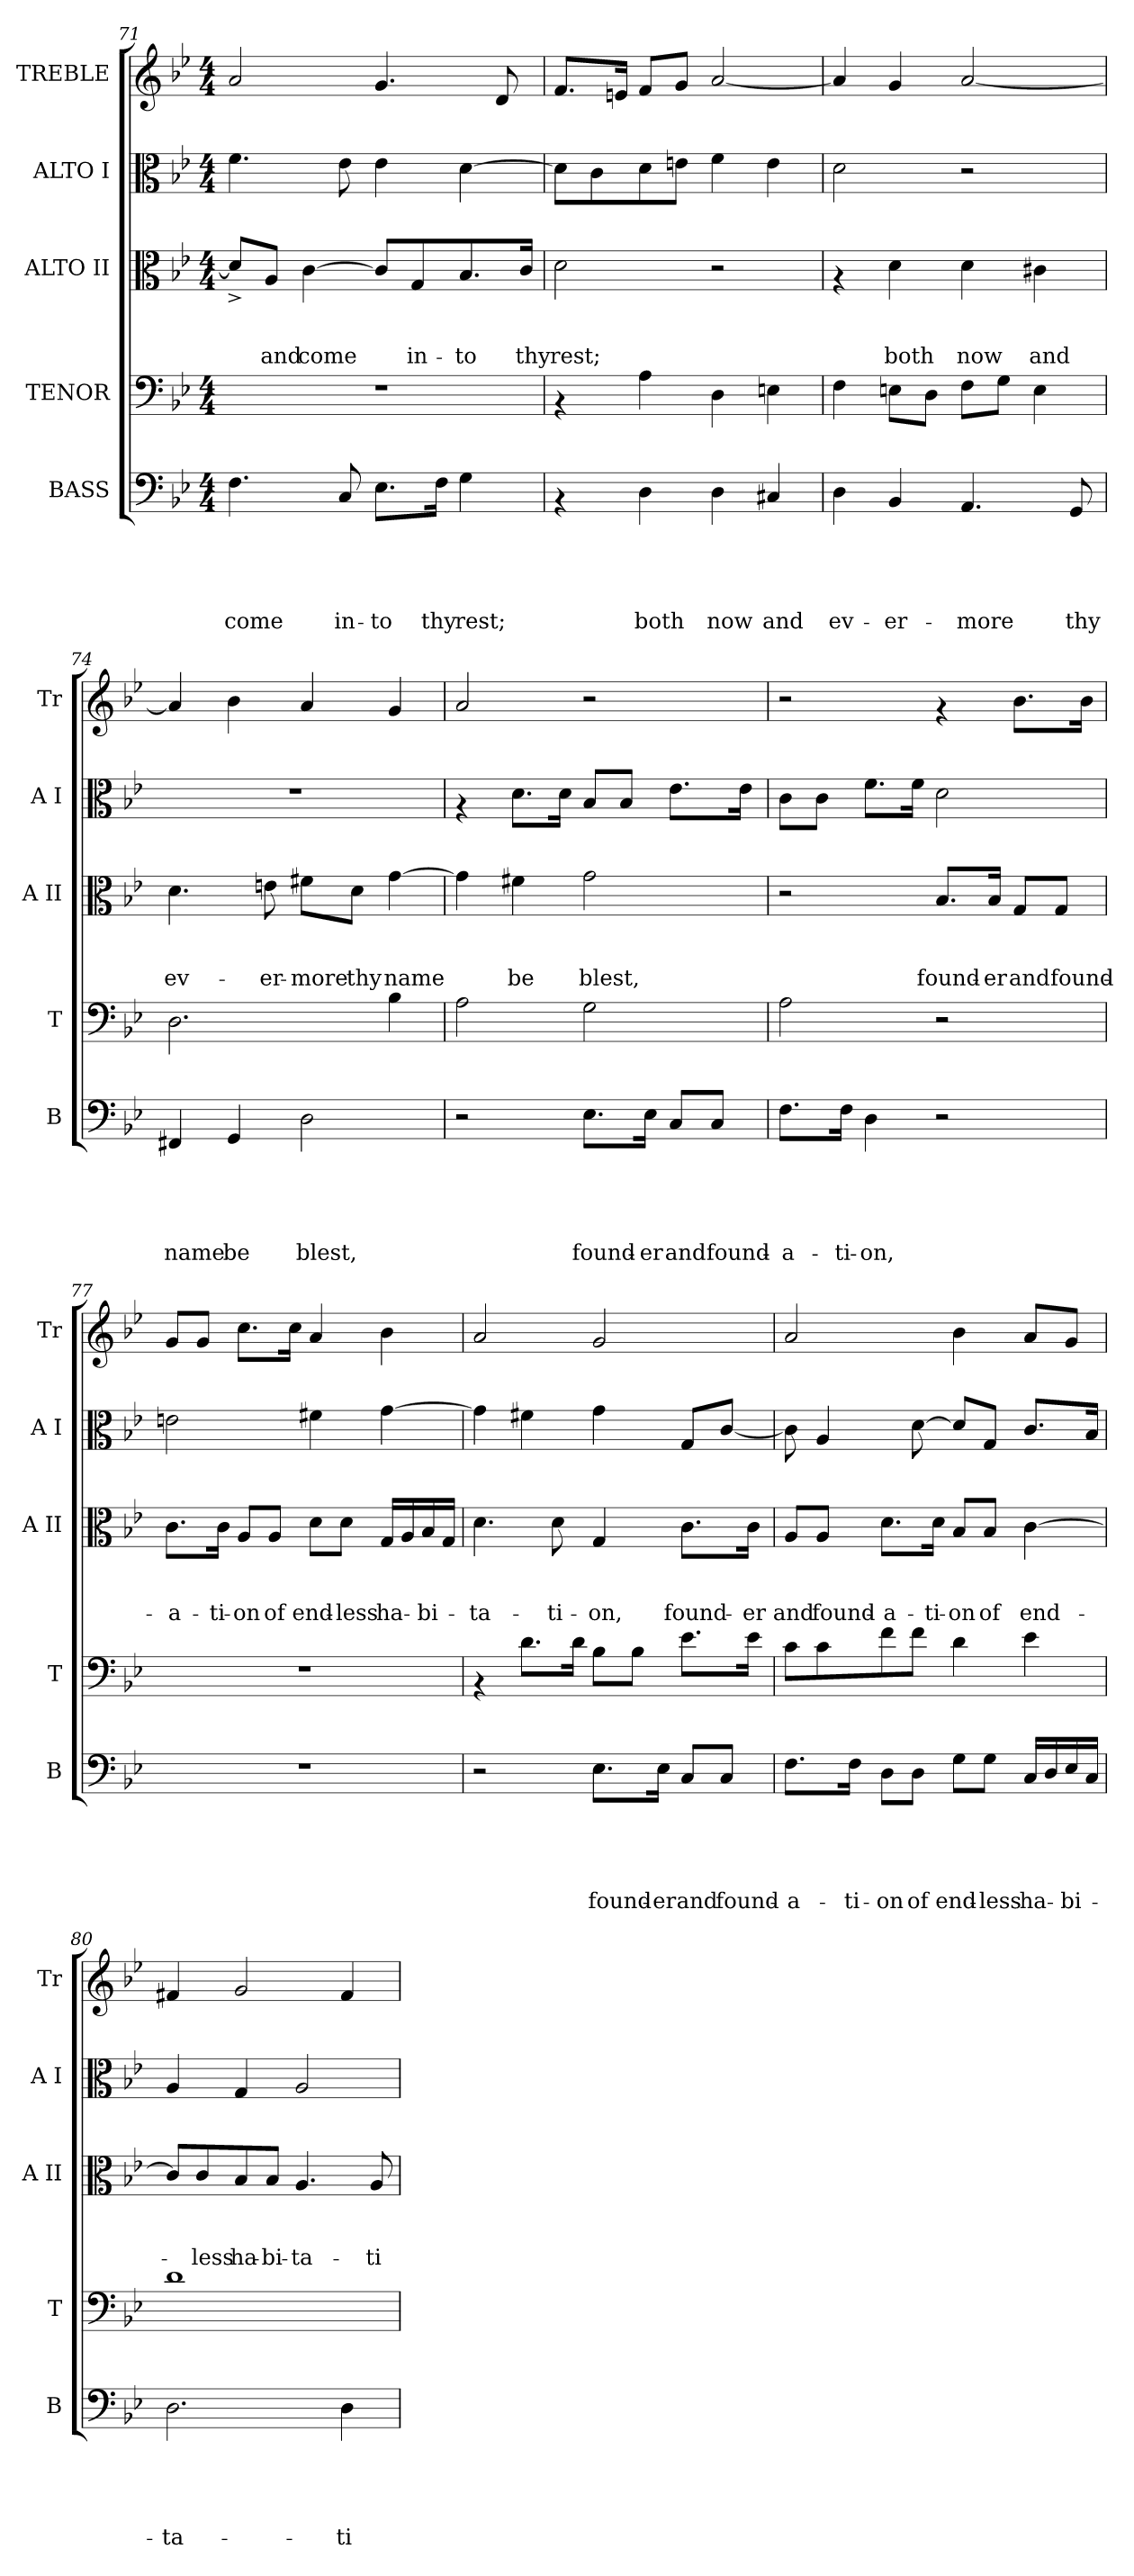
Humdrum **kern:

**kern	**text	**text	**text	**text	**text	**kern	**kern	**text	**text	**text	**kern	**kern
*part5	*part5	*part5	*part5	*part5	*part5	*part4	*part3	*part3	*part3	*part3	*part2	*part1
*staff5	*staff5	*staff5	*staff5	*staff5	*staff5	*staff4	*staff3	*staff3	*staff3	*staff3	*staff2	*staff1
*I"BASS	*	*	*	*	*	*I"TENOR	*I"ALTO II	*	*	*	*I"ALTO I	*I"TREBLE
*I'B	*	*	*	*	*	*I'T	*I'A II	*	*	*	*I'A I	*I'Tr
!!LO:PB:g=z
*clefF4	*	*	*	*	*	*clefF4	*clefC3	*	*	*	*clefC3	*clefG2
*k[b-e-]	*	*	*	*	*	*k[b-e-]	*k[b-e-]	*	*	*	*k[b-e-]	*k[b-e-]
*B-:	*	*	*	*	*	*B-:	*B-:	*	*	*	*B-:	*B-:
*M4/4	*	*	*	*	*	*M4/4	*M4/4	*	*	*	*M4/4	*M4/4
=71	=71	=71	=71	=71	=71	=71	=71	=71	=71	=71	=71	=71
!	!	!	!	!	!LO:LY:b	!	!	!	!	!	!	!
4.F\	.	.	.	.	come	1r	8d^</L]	.	.	.	4.f\	2a/
!	!	!	!	!	!	!	!	!	!	!LO:LY:b	!	!
.	.	.	.	.	.	.	8A/J	.	.	and	.	.
!	!	!	!	!	!	!	!	!	!	!LO:LY:b	!	!
.	.	.	.	.	.	.	[>4c\	.	.	come	.	.
!	!	!	!	!	!LO:LY:b	!	!	!	!	!	!	!
8C/	.	.	.	.	in-	.	.	.	.	.	8e-\	.
!	!	!	!	!	!LO:LY:b	!	!	!	!	!	!	!
8.E-\L	.	.	.	.	-to	.	8c/L]	.	.	.	4e-\	4.g/
!	!	!	!	!	!	!	!	!	!	!LO:LY:b	!	!
.	.	.	.	.	.	.	8G/	.	.	in-	.	.
!	!	!	!	!	!LO:LY:b	!	!	!	!	!	!	!
16F\Jk	.	.	.	.	thy	.	.	.	.	.	.	.
!	!	!	!	!	!LO:LY:b	!	!	!	!	!LO:LY:b	!	!
4G\	.	.	.	.	rest;	.	8.B-/	.	.	-to	[>4d\	.
.	.	.	.	.	.	.	.	.	.	.	.	8d/
!	!	!	!	!	!	!	!	!	!	!LO:LY:b	!	!
.	.	.	.	.	.	.	16c/Jk	.	.	thy	.	.
=72	=72	=72	=72	=72	=72	=72	=72	=72	=72	=72	=72	=72
!	!	!	!	!	!	!	!	!	!	!LO:LY:b	!	!
4rAA	.	.	.	.	.	4rAA	2d\	.	.	rest;	8d\L]	8.f/L
.	.	.	.	.	.	.	.	.	.	.	8c\	.
.	.	.	.	.	.	.	.	.	.	.	.	16en/Jk
!	!	!	!	!	!LO:LY:b	!	!	!	!	!	!	!
4D\	.	.	.	.	both	4A\	.	.	.	.	8d\	8f/L
.	.	.	.	.	.	.	.	.	.	.	8en\J	8g/J
!	!	!	!	!	!LO:LY:b	!	!	!	!	!	!	!
4D\	.	.	.	.	now	4D\	2r	.	.	.	4f\	[<2a/
!	!	!	!	!	!LO:LY:b	!	!	!	!	!	!	!
4C#X/	.	.	.	.	and	4En\	.	.	.	.	4e\	.
=73	=73	=73	=73	=73	=73	=73	=73	=73	=73	=73	=73	=73
!	!	!	!	!	!LO:LY:b	!	!	!	!	!	!	!
4D\	.	.	.	.	ev-	4F\	4rG	.	.	.	2d\	4a/]
!	!	!	!	!	!LO:LY:b	!	!	!	!	!LO:LY:b	!	!
4BB-/	.	.	.	.	-er-	8En\L	4d\	.	.	both	.	4g/
.	.	.	.	.	.	8D\J	.	.	.	.	.	.
!	!	!	!	!	!LO:LY:b	!	!	!	!	!LO:LY:b	!	!
4.AA/	.	.	.	.	-more	8F\L	4d\	.	.	now	2r	[<2a/
.	.	.	.	.	.	8G\J	.	.	.	.	.	.
!	!	!	!	!	!	!	!	!	!	!LO:LY:b	!	!
.	.	.	.	.	.	4E\	4c#X\	.	.	and	.	.
!	!	!	!	!	!LO:LY:b	!	!	!	!	!	!	!
8GG/	.	.	.	.	thy	.	.	.	.	.	.	.
=74	=74	=74	=74	=74	=74	=74	=74	=74	=74	=74	=74	=74
!	!	!	!	!	!LO:LY:b	!	!	!	!	!LO:LY:b	!	!
4FF#X/	.	.	.	.	name	2.D\	4.d\	.	.	ev-	1r	4a/]
!	!	!	!	!	!LO:LY:b	!	!	!	!	!	!	!
4GG/	.	.	.	.	be	.	.	.	.	.	.	4b-\
!	!	!	!	!	!	!	!	!	!	!LO:LY:b	!	!
.	.	.	.	.	.	.	8en\	.	.	-er-	.	.
!	!	!	!	!	!LO:LY:b	!	!	!	!	!LO:LY:b	!	!
2D\	.	.	.	.	blest,	.	8f#X\L	.	.	-more	.	4a/
!	!	!	!	!	!	!	!	!	!	!LO:LY:b	!	!
.	.	.	.	.	.	.	8d\J	.	.	thy	.	.
!	!	!	!	!	!	!	!	!	!	!LO:LY:b	!	!
.	.	.	.	.	.	4B-\	[>4g\	.	.	name	.	4g/
=75	=75	=75	=75	=75	=75	=75	=75	=75	=75	=75	=75	=75
2r	.	.	.	.	.	2A\	4g\]	.	.	.	4rG	2a/
!	!	!	!	!	!	!	!	!	!	!LO:LY:b	!	!
.	.	.	.	.	.	.	4f#X\	.	.	be	8.d\L	.
.	.	.	.	.	.	.	.	.	.	.	16d\Jk	.
!	!	!	!	!	!LO:LY:b	!	!	!	!	!LO:LY:b	!	!
8.E-\L	.	.	.	.	found-	2G\	2g\	.	.	blest,	8B-/L	2r
.	.	.	.	.	.	.	.	.	.	.	8B-/J	.
!	!	!	!	!	!LO:LY:b	!	!	!	!	!	!	!
16E-\Jk	.	.	.	.	-er	.	.	.	.	.	.	.
!	!	!	!	!	!LO:LY:b	!	!	!	!	!	!	!
8C/L	.	.	.	.	and	.	.	.	.	.	8.e-\L	.
!	!	!	!	!	!LO:LY:b	!	!	!	!	!	!	!
8C/J	.	.	.	.	found-	.	.	.	.	.	.	.
.	.	.	.	.	.	.	.	.	.	.	16e-\Jk	.
!!LO:LB:g=z
=76	=76	=76	=76	=76	=76	=76	=76	=76	=76	=76	=76	=76
!	!	!	!	!	!LO:LY:b	!	!	!	!	!	!	!
8.F\L	.	.	.	.	-a-	2A\	2r	.	.	.	8c\L	2r
.	.	.	.	.	.	.	.	.	.	.	8c\J	.
!	!	!	!	!	!LO:LY:b	!	!	!	!	!	!	!
16F\Jk	.	.	.	.	-ti-	.	.	.	.	.	.	.
!	!	!	!	!	!LO:LY:b	!	!	!	!	!	!	!
4D\	.	.	.	.	-on,	.	.	.	.	.	8.f\L	.
.	.	.	.	.	.	.	.	.	.	.	16f\Jk	.
!	!	!	!	!	!	!	!	!	!	!LO:LY:b	!	!
2r	.	.	.	.	.	2r	8.B-/L	.	.	found-	2d\	4rf
!	!	!	!	!	!	!	!	!	!	!LO:LY:b	!	!
.	.	.	.	.	.	.	16B-/Jk	.	.	-er	.	.
!	!	!	!	!	!	!	!	!	!	!LO:LY:b	!	!
.	.	.	.	.	.	.	8G/L	.	.	and	.	8.b-\L
!	!	!	!	!	!	!	!	!	!	!LO:LY:b	!	!
.	.	.	.	.	.	.	8G/J	.	.	found-	.	.
.	.	.	.	.	.	.	.	.	.	.	.	16b-\Jk
=77	=77	=77	=77	=77	=77	=77	=77	=77	=77	=77	=77	=77
!	!	!	!	!	!	!	!	!	!	!LO:LY:b	!	!
1r	.	.	.	.	.	1r	8.c\L	.	.	-a-	2en\	8g/L
.	.	.	.	.	.	.	.	.	.	.	.	8g/J
!	!	!	!	!	!	!	!	!	!	!LO:LY:b	!	!
.	.	.	.	.	.	.	16c\Jk	.	.	-ti-	.	.
!	!	!	!	!	!	!	!	!	!	!LO:LY:b	!	!
.	.	.	.	.	.	.	8A/L	.	.	-on	.	8.cc\L
!	!	!	!	!	!	!	!	!	!	!LO:LY:b	!	!
.	.	.	.	.	.	.	8A/J	.	.	of	.	.
.	.	.	.	.	.	.	.	.	.	.	.	16cc\Jk
!	!	!	!	!	!	!	!	!	!	!LO:LY:b	!	!
.	.	.	.	.	.	.	8d\L	.	.	end-	4f#X\	4a/
!	!	!	!	!	!	!	!	!	!	!LO:LY:b	!	!
.	.	.	.	.	.	.	8d\J	.	.	-less	.	.
!	!	!	!	!	!	!	!	!	!	!LO:LY:b	!	!
.	.	.	.	.	.	.	16G/LL	.	.	ha-	[>4g\	4b-\
.	.	.	.	.	.	.	16A/	.	.	.	.	.
!	!	!	!	!	!	!	!	!	!	!LO:LY:b	!	!
.	.	.	.	.	.	.	16B-/	.	.	-bi-	.	.
.	.	.	.	.	.	.	16G/JJ	.	.	.	.	.
=78	=78	=78	=78	=78	=78	=78	=78	=78	=78	=78	=78	=78
!	!	!	!	!	!	!	!	!	!	!LO:LY:b	!	!
2r	.	.	.	.	.	4rAA	4.d\	.	.	-ta-	4g\]	2a/
.	.	.	.	.	.	8.d\L	.	.	.	.	4f#X\	.
!	!	!	!	!	!	!	!	!	!	!LO:LY:b	!	!
.	.	.	.	.	.	.	8d\	.	.	-ti-	.	.
.	.	.	.	.	.	16d\Jk	.	.	.	.	.	.
!	!	!	!	!	!LO:LY:b	!	!	!	!	!LO:LY:b	!	!
8.E-\L	.	.	.	.	found-	8B-\L	4G/	.	.	-on,	4g\	2g/
.	.	.	.	.	.	8B-\J	.	.	.	.	.	.
!	!	!	!	!	!LO:LY:b	!	!	!	!	!	!	!
16E-\Jk	.	.	.	.	-er	.	.	.	.	.	.	.
!	!	!	!	!	!LO:LY:b	!	!	!	!	!LO:LY:b	!	!
8C/L	.	.	.	.	and	8.e-\L	8.c\L	.	.	found-	8G/L	.
!	!	!	!	!	!LO:LY:b	!	!	!	!	!	!	!
8C/J	.	.	.	.	found-	.	.	.	.	.	[>8c/J	.
!	!	!	!	!	!	!	!	!	!	!LO:LY:b	!	!
.	.	.	.	.	.	16e-\Jk	16c\Jk	.	.	-er	.	.
=79	=79	=79	=79	=79	=79	=79	=79	=79	=79	=79	=79	=79
!	!	!	!	!	!LO:LY:b	!	!	!	!	!LO:LY:b	!	!
8.F\L	.	.	.	.	-a-	8c\L	8A/L	.	.	and	8c\]	2a/
!	!	!	!	!	!	!	!	!	!	!LO:LY:b	!	!
.	.	.	.	.	.	8c\	8A/J	.	.	found-	4A/	.
!	!	!	!	!	!LO:LY:b	!	!	!	!	!	!	!
16F\Jk	.	.	.	.	-ti-	.	.	.	.	.	.	.
!	!	!	!	!	!LO:LY:b	!	!	!	!	!LO:LY:b	!	!
8D\L	.	.	.	.	-on	8f\	8.d\L	.	.	-a-	.	.
!	!	!	!	!	!LO:LY:b	!	!	!	!	!	!	!
8D\J	.	.	.	.	of	8f\J	.	.	.	.	[>8d\	.
!	!	!	!	!	!	!	!	!	!	!LO:LY:b	!	!
.	.	.	.	.	.	.	16d\Jk	.	.	-ti-	.	.
!	!	!	!	!	!LO:LY:b	!	!	!	!	!LO:LY:b	!	!
8G\L	.	.	.	.	end-	4d\	8B-/L	.	.	-on	8d/L]	4b-\
!	!	!	!	!	!LO:LY:b	!	!	!	!	!LO:LY:b	!	!
8G\J	.	.	.	.	-less	.	8B-/J	.	.	of	8G/J	.
!	!	!	!	!	!LO:LY:b	!	!	!	!	!LO:LY:b	!	!
16C/LL	.	.	.	.	ha-	4e-\	[>4c\	.	.	end-	8.c/L	8a/L
16D/	.	.	.	.	.	.	.	.	.	.	.	.
!	!	!	!	!	!LO:LY:b	!	!	!	!	!	!	!
16E-/	.	.	.	.	-bi-	.	.	.	.	.	.	8g/J
16C/JJ	.	.	.	.	.	.	.	.	.	.	16B-/Jk	.
!!LO:PB:g=z
=80	=80	=80	=80	=80	=80	=80	=80	=80	=80	=80	=80	=80
!	!	!	!	!	!LO:LY:b	!	!	!	!	!	!	!
2.D\	.	.	.	.	-ta-	1d	8c/L]	.	.	.	4A/	4f#X/
!	!	!	!	!	!	!	!	!	!	!LO:LY:b	!	!
.	.	.	.	.	.	.	8c/	.	.	-less	.	.
!	!	!	!	!	!	!	!	!	!	!LO:LY:b	!	!
.	.	.	.	.	.	.	8B-/	.	.	ha-	4G/	2g/
!	!	!	!	!	!	!	!	!	!	!LO:LY:b	!	!
.	.	.	.	.	.	.	8B-/J	.	.	-bi-	.	.
!	!	!	!	!	!	!	!	!	!	!LO:LY:b	!	!
.	.	.	.	.	.	.	4.A/	.	.	-ta-	2A/	.
!	!	!	!	!	!LO:LY:b	!	!	!	!	!	!	!
4D\	.	.	.	.	-ti-	.	.	.	.	.	.	4f#/
!	!	!	!	!	!	!	!	!	!	!LO:LY:b	!	!
.	.	.	.	.	.	.	8A/	.	.	-ti-	.	.
=	=	=	=	=	=	=	=	=	=	=	=	=
*-	*-	*-	*-	*-	*-	*-	*-	*-	*-	*-	*-	*-
